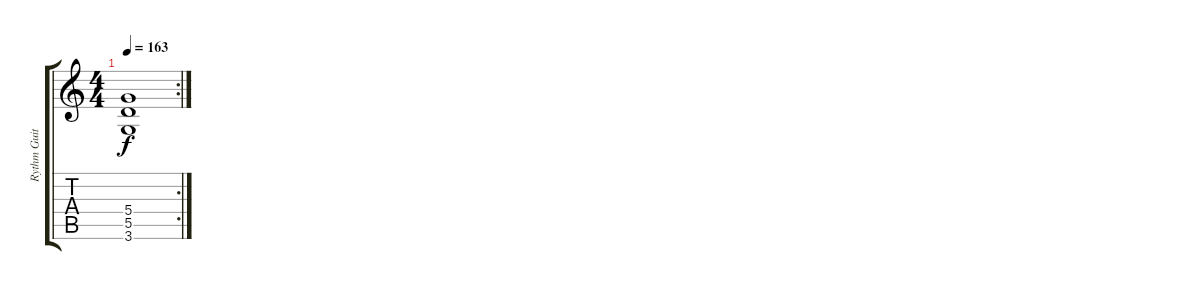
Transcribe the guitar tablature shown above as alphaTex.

\track ("Rythm Guitar" "Rythm Guit") {instrument distortionguitar}
\staff {score tabs}
\tuning (E4 B3 G3 D3 A2 E2) {hide}
\rc 2
\ts (4 4)
\tempo 163
\clef g2
\ks c
(5.4{t} 5.5{t} 3.6{t}).1{dy f}
